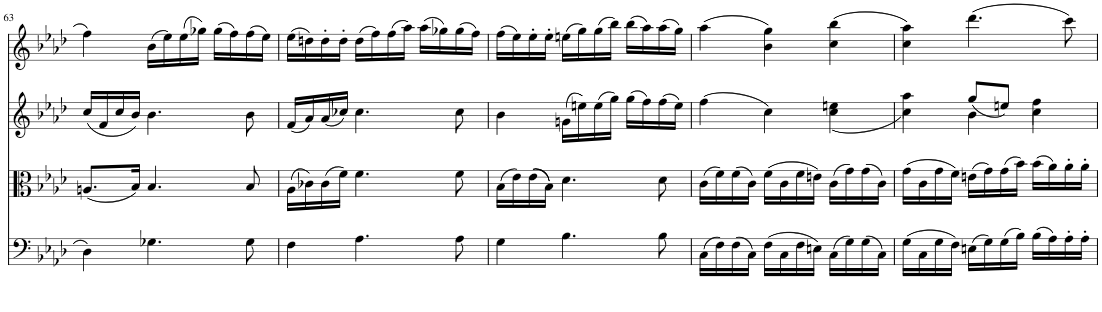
**kern	**kern	**kern	**kern
*part4	*part3	*part2	*part1
*staff4	*staff3	*staff2	*staff1
*I"Piano	*I"Piano	*I"Piano	*I"Piano
*I'Pno	*I'Pno	*I'Pno	*I'Pno
!!LO:PB:g=z
*clefF4	*clefC3	*clefG2	*clefG2
*k[b-e-a-d-]	*k[b-e-a-d-]	*k[b-e-a-d-]	*k[b-e-a-d-]
*M3/4	*M3/4	*M3/4	*M3/4
=63	=63	=63	=63
4D-\	(8.An/L	(16cc/LL	4ff\
.	.	16f/	.
.	.	16cc/	.
.	16B-/Jk)	16b-/JJ)	.
4.G-X\	4.B-/	4.b-\	(16b-\LL
.	.	.	16ee-\)
.	.	.	(16ee-\
.	.	.	16gg-X\JJ)
.	.	.	(16gg-\LL
.	.	.	16ff\)
8G-\	8B-/	8b-\	(16ff\
.	.	.	16ee-\JJ)
=64	=64	=64	=64
4F\	(16A-\LL	(16f/LL	(16ee-\LL
.	16c-X\)	16a-/)	16ddn\)
.	(16c-\	(16a-/	16dd'\
.	16f\JJ)	16cc-X/JJ)	16dd'\JJ
4.A-\	4.f\	4.cc-\	(16dd\LL
.	.	.	16ff\)
.	.	.	(16ff\
.	.	.	16aa-\JJ)
.	.	.	(16aa-\LL
.	.	.	16gg-X\)
8A-\	8f\	8cc-\	(16gg-\
.	.	.	16ff\JJ)
=65	=65	=65	=65
4G\	(16B-\LL	4b-\	(16ff\LL
.	16e-\)	.	16ee-\)
.	((16e-\	.	16ee-'\
.	16B-\JJ))	.	16ee-'\JJ
4.B-\	4.d-\	(16gn\LL	(16een\LL
.	.	16een\)	16gg\)
.	.	(16ee\	(16gg\
.	.	16gg\JJ)	16bb-\JJ)
.	.	(16gg\LL	(16bb-\LL
.	.	16ff\)	16aa-\)
8B-\	8d-\	(16ff\	(16aa-\
.	.	16ee\JJ)	16gg\JJ)
=66	=66	=66	=66
(16C\LL	(16c\LL	(4ff\	(4aa-\
16F\)	16f\)	.	.
(16F\	(16f\	.	.
16C\JJ)	16c\JJ)	.	.
(16F\LL	(16f\LL	4cc\)	4b-\ 4gg\)
16C\	16c\	.	.
16F\	16f\	.	.
16En\JJ)	16en\JJ)	.	.
(16C\LL	(16c\LL	(4cc\ 4een\	(4cc\ 4bb-\
16G\)	16g\)	.	.
(16G\	(16g\	.	.
16C\JJ)	16c\JJ)	.	.
=67	=67	=67	=67
*	*	*^	*
(16G\LL	(16g\LL	4cc\	4aa-\)	4cc\ 4aa-\)
16C\	16c\	.	.	.
16G\	16g\	.	.	.
16F\JJ)	16f\JJ)	.	.	.
(16En\LL	(16en\LL	4b-\	(8gg/L	(4.ddd-\
16G\)	16g\)	.	.	.
(16G\	(16g\	.	8een/J)	.
16B-\JJ)	16b-\JJ)	.	.	.
(16B-\LL	(16b-\LL	4cc\	4ff\	.
16A-\)	16a-\)	.	.	.
16A-'\	16a-'\	.	.	8ccc\)
16A-'\JJ	16a-'\JJ	.	.	.
*	*	*v	*v	*
=	=	=	=
*-	*-	*-	*-
